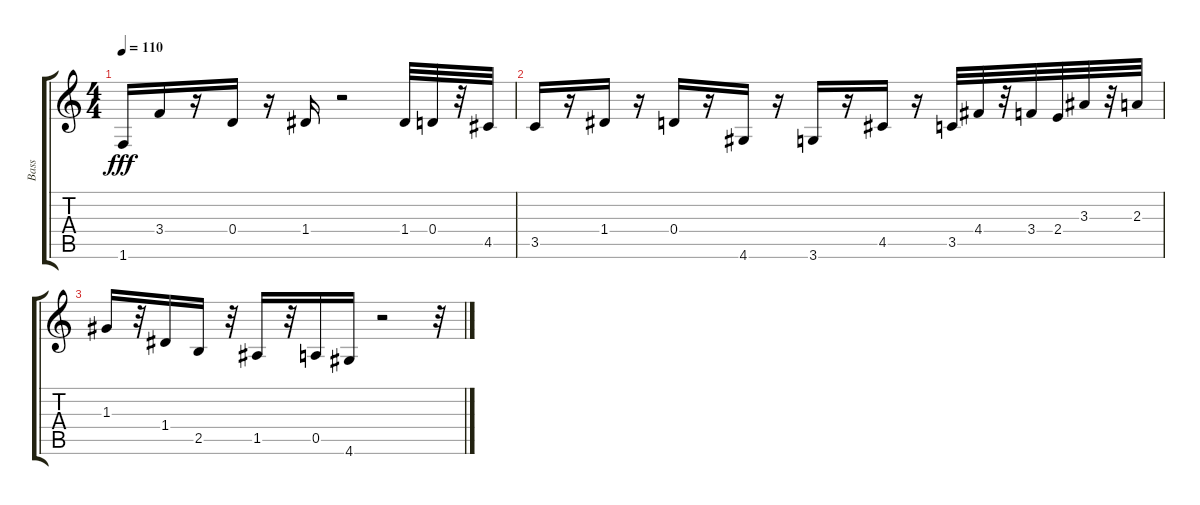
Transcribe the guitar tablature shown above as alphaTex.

\track ("Bass" "Bass") {instrument electricbassfinger}
\staff {score tabs}
\tuning (E4 B3 G3 D3 A2 E2) {hide}
\ts (4 4)
\tempo 110
\clef g2
\ks c
1.6.16{dy fff} 3.4.16 r.16 0.4.16 r.16 1.4.16 r.2 1.4.32 0.4.32 r.32 4.5.32 |
3.5.16 r.16 1.4.16 r.16 0.4.16 r.16 4.6.16 r.16 3.6.16 r.16 4.5.16 r.16 3.5.32 4.4.32 r.32 3.4.32 2.4.32 3.3.32 r.32 2.3.32 |
1.3.16 r.32 1.4.16 2.5.16 r.32 1.5.16 r.32 0.5.16 4.6.16 r.2 r.32
